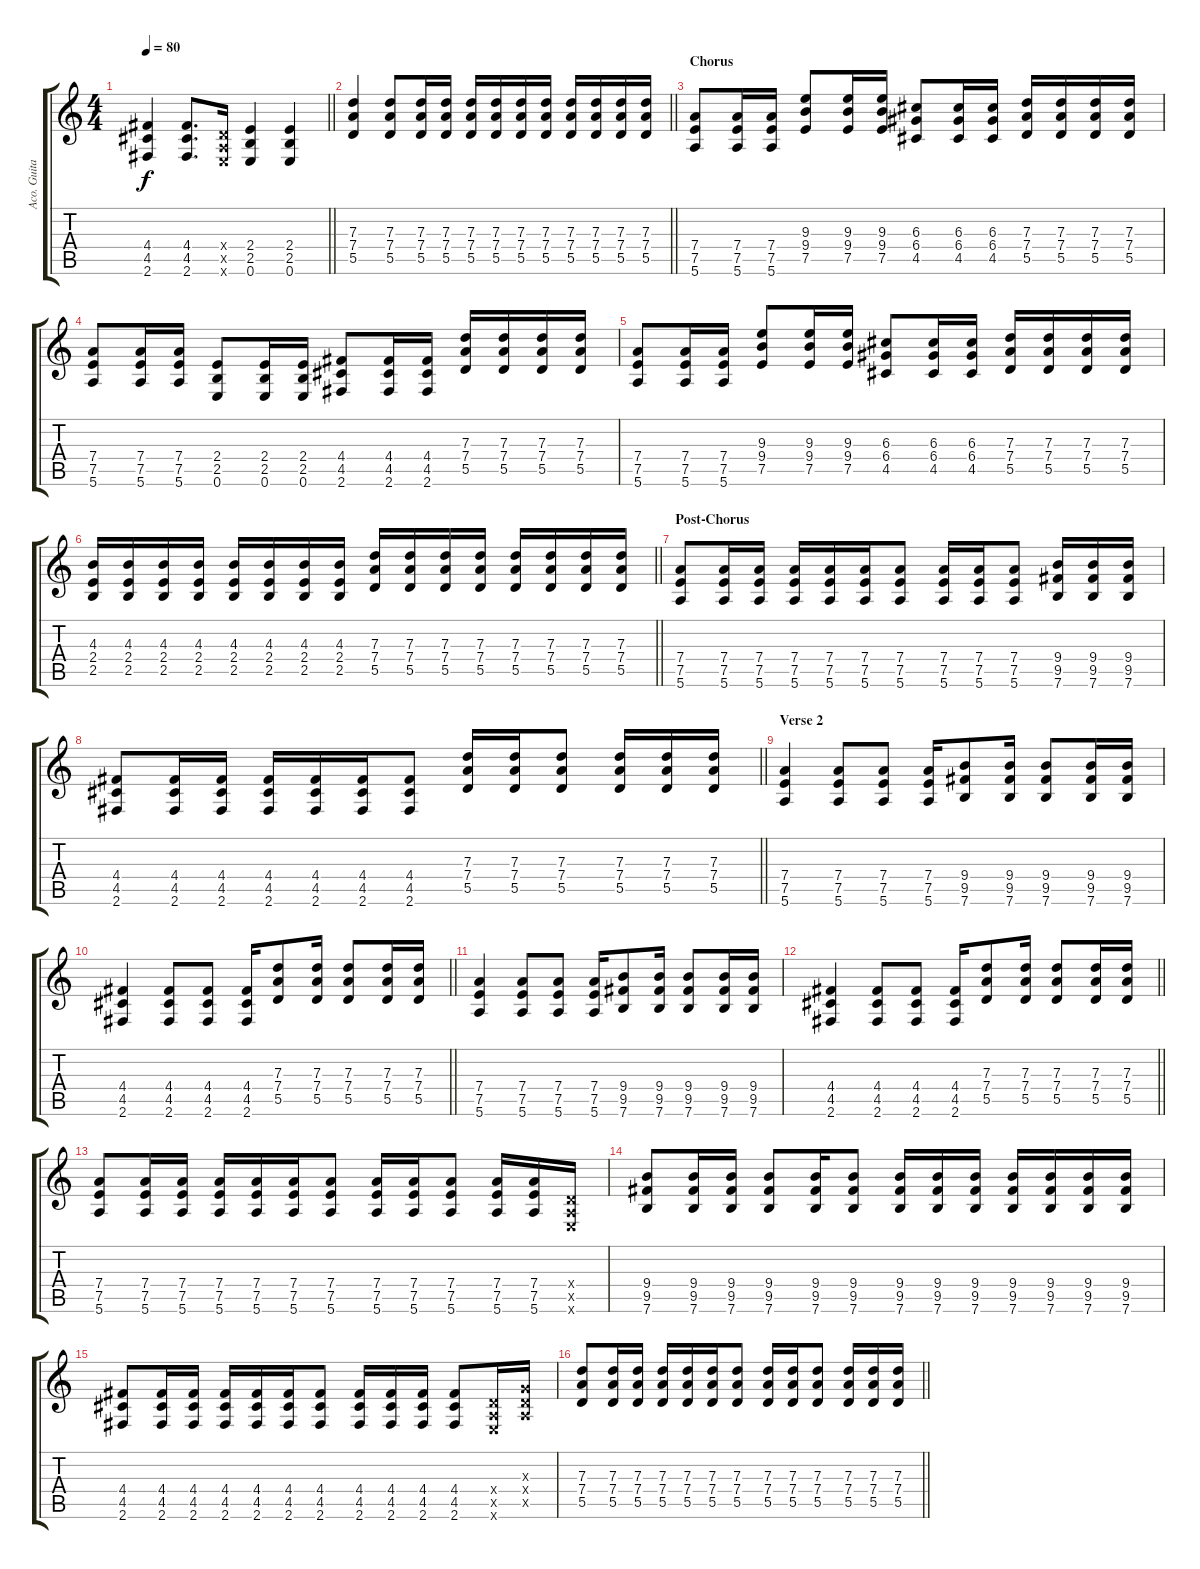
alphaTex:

\track ("Aco. Guitar 2" "Aco. Guita") {instrument acousticguitarsteel}
\staff {score tabs}
\tuning (E4 B3 G3 D3 A2 E2) {hide}
\ts (4 4)
\tempo 80
\clef g2
\barLineRight lightlight
\ks c
(4.4 4.5 2.6).4{dy f} (4.4 4.5 2.6).8{d} (0.4{x} 0.5{x} 0.6{x}).16 (2.4 2.5 0.6).4 (2.4 2.5 0.6).4 |
\barLineRight lightlight
(7.3 7.4 5.5).4 (7.3 7.4 5.5).8 (7.3 7.4 5.5).16 (7.3 7.4 5.5).16 (7.3 7.4 5.5).16 (7.3 7.4 5.5).16 (7.3 7.4 5.5).16 (7.3 7.4 5.5).16 (7.3 7.4 5.5).16 (7.3 7.4 5.5).16 (7.3 7.4 5.5).16 (7.3 7.4 5.5).16 |
\section ("" "Chorus")
(7.4 7.5 5.6).8 (7.4 7.5 5.6).16 (7.4 7.5 5.6).16 (9.3 9.4 7.5).8 (9.3 9.4 7.5).16 (9.3 9.4 7.5).16 (6.3 6.4 4.5).8 (6.3 6.4 4.5).16 (6.3 6.4 4.5).16 (7.3 7.4 5.5).16 (7.3 7.4 5.5).16 (7.3 7.4 5.5).16 (7.3 7.4 5.5).16 |
(7.4 7.5 5.6).8 (7.4 7.5 5.6).16 (7.4 7.5 5.6).16 (2.4 2.5 0.6).8 (2.4 2.5 0.6).16 (2.4 2.5 0.6).16 (4.4 4.5 2.6).8 (4.4 4.5 2.6).16 (4.4 4.5 2.6).16 (7.3 7.4 5.5).16 (7.3 7.4 5.5).16 (7.3 7.4 5.5).16 (7.3 7.4 5.5).16 |
(7.4 7.5 5.6).8 (7.4 7.5 5.6).16 (7.4 7.5 5.6).16 (9.3 9.4 7.5).8 (9.3 9.4 7.5).16 (9.3 9.4 7.5).16 (6.3 6.4 4.5).8 (6.3 6.4 4.5).16 (6.3 6.4 4.5).16 (7.3 7.4 5.5).16 (7.3 7.4 5.5).16 (7.3 7.4 5.5).16 (7.3 7.4 5.5).16 |
\barLineRight lightlight
(4.3 2.4 2.5).16 (4.3 2.4 2.5).16 (4.3 2.4 2.5).16 (4.3 2.4 2.5).16 (4.3 2.4 2.5).16 (4.3 2.4 2.5).16 (4.3 2.4 2.5).16 (4.3 2.4 2.5).16 (7.3 7.4 5.5).16 (7.3 7.4 5.5).16 (7.3 7.4 5.5).16 (7.3 7.4 5.5).16 (7.3 7.4 5.5).16 (7.3 7.4 5.5).16 (7.3 7.4 5.5).16 (7.3 7.4 5.5).16 |
\section ("" "Post-Chorus")
(7.4 7.5 5.6).8 (7.4 7.5 5.6).16 (7.4 7.5 5.6).16 (7.4 7.5 5.6).16 (7.4 7.5 5.6).16 (7.4 7.5 5.6).16 (7.4 7.5 5.6).8 (7.4 7.5 5.6).16 (7.4 7.5 5.6).16 (7.4 7.5 5.6).8 (9.4 9.5 7.6).16 (9.4 9.5 7.6).16 (9.4 9.5 7.6).16 |
\barLineRight lightlight
(4.4 4.5 2.6).8 (4.4 4.5 2.6).16 (4.4 4.5 2.6).16 (4.4 4.5 2.6).16 (4.4 4.5 2.6).16 (4.4 4.5 2.6).16 (4.4 4.5 2.6).8 (7.3 7.4 5.5).16 (7.3 7.4 5.5).16 (7.3 7.4 5.5).8 (7.3 7.4 5.5).16 (7.3 7.4 5.5).16 (7.3 7.4 5.5).16 |
\section ("" "Verse 2")
(7.4 7.5 5.6).4 (7.4 7.5 5.6).8 (7.4 7.5 5.6).8 (7.4 7.5 5.6).16 (9.4 9.5 7.6).8 (9.4 9.5 7.6).16 (9.4 9.5 7.6).8 (9.4 9.5 7.6).16 (9.4 9.5 7.6).16 |
\barLineRight lightlight
(4.4 4.5 2.6).4 (4.4 4.5 2.6).8 (4.4 4.5 2.6).8 (4.4 4.5 2.6).16 (7.3 7.4 5.5).8 (7.3 7.4 5.5).16 (7.3 7.4 5.5).8 (7.3 7.4 5.5).16 (7.3 7.4 5.5).16 |
(7.4 7.5 5.6).4 (7.4 7.5 5.6).8 (7.4 7.5 5.6).8 (7.4 7.5 5.6).16 (9.4 9.5 7.6).8 (9.4 9.5 7.6).16 (9.4 9.5 7.6).8 (9.4 9.5 7.6).16 (9.4 9.5 7.6).16 |
\barLineRight lightlight
(4.4 4.5 2.6).4 (4.4 4.5 2.6).8 (4.4 4.5 2.6).8 (4.4 4.5 2.6).16 (7.3 7.4 5.5).8 (7.3 7.4 5.5).16 (7.3 7.4 5.5).8 (7.3 7.4 5.5).16 (7.3 7.4 5.5).16 |
(7.4 7.5 5.6).8 (7.4 7.5 5.6).16 (7.4 7.5 5.6).16 (7.4 7.5 5.6).16 (7.4 7.5 5.6).16 (7.4 7.5 5.6).16 (7.4 7.5 5.6).8 (7.4 7.5 5.6).16 (7.4 7.5 5.6).16 (7.4 7.5 5.6).8 (7.4 7.5 5.6).16 (7.4 7.5 5.6).16 (0.4{x} 0.5{x} 0.6{x}).16 |
(9.4 9.5 7.6).8 (9.4 9.5 7.6).16 (9.4 9.5 7.6).16 (9.4 9.5 7.6).8 (9.4 9.5 7.6).16 (9.4 9.5 7.6).8 (9.4 9.5 7.6).16 (9.4 9.5 7.6).16 (9.4 9.5 7.6).16 (9.4 9.5 7.6).16 (9.4 9.5 7.6).16 (9.4 9.5 7.6).16 (9.4 9.5 7.6).16 |
(4.4 4.5 2.6).8 (4.4 4.5 2.6).16 (4.4 4.5 2.6).16 (4.4 4.5 2.6).16 (4.4 4.5 2.6).16 (4.4 4.5 2.6).16 (4.4 4.5 2.6).8 (4.4 4.5 2.6).16 (4.4 4.5 2.6).16 (4.4 4.5 2.6).16 (4.4 4.5 2.6).8 (0.4{x} 0.5{x} 0.6{x}).16 (0.3{x} 0.4{x} 0.5{x}).16 |
\barLineRight lightlight
(7.3 7.4 5.5).8 (7.3 7.4 5.5).16 (7.3 7.4 5.5).16 (7.3 7.4 5.5).16 (7.3 7.4 5.5).16 (7.3 7.4 5.5).16 (7.3 7.4 5.5).8 (7.3 7.4 5.5).16 (7.3 7.4 5.5).16 (7.3 7.4 5.5).8 (7.3 7.4 5.5).16 (7.3 7.4 5.5).16 (7.3 7.4 5.5).16
